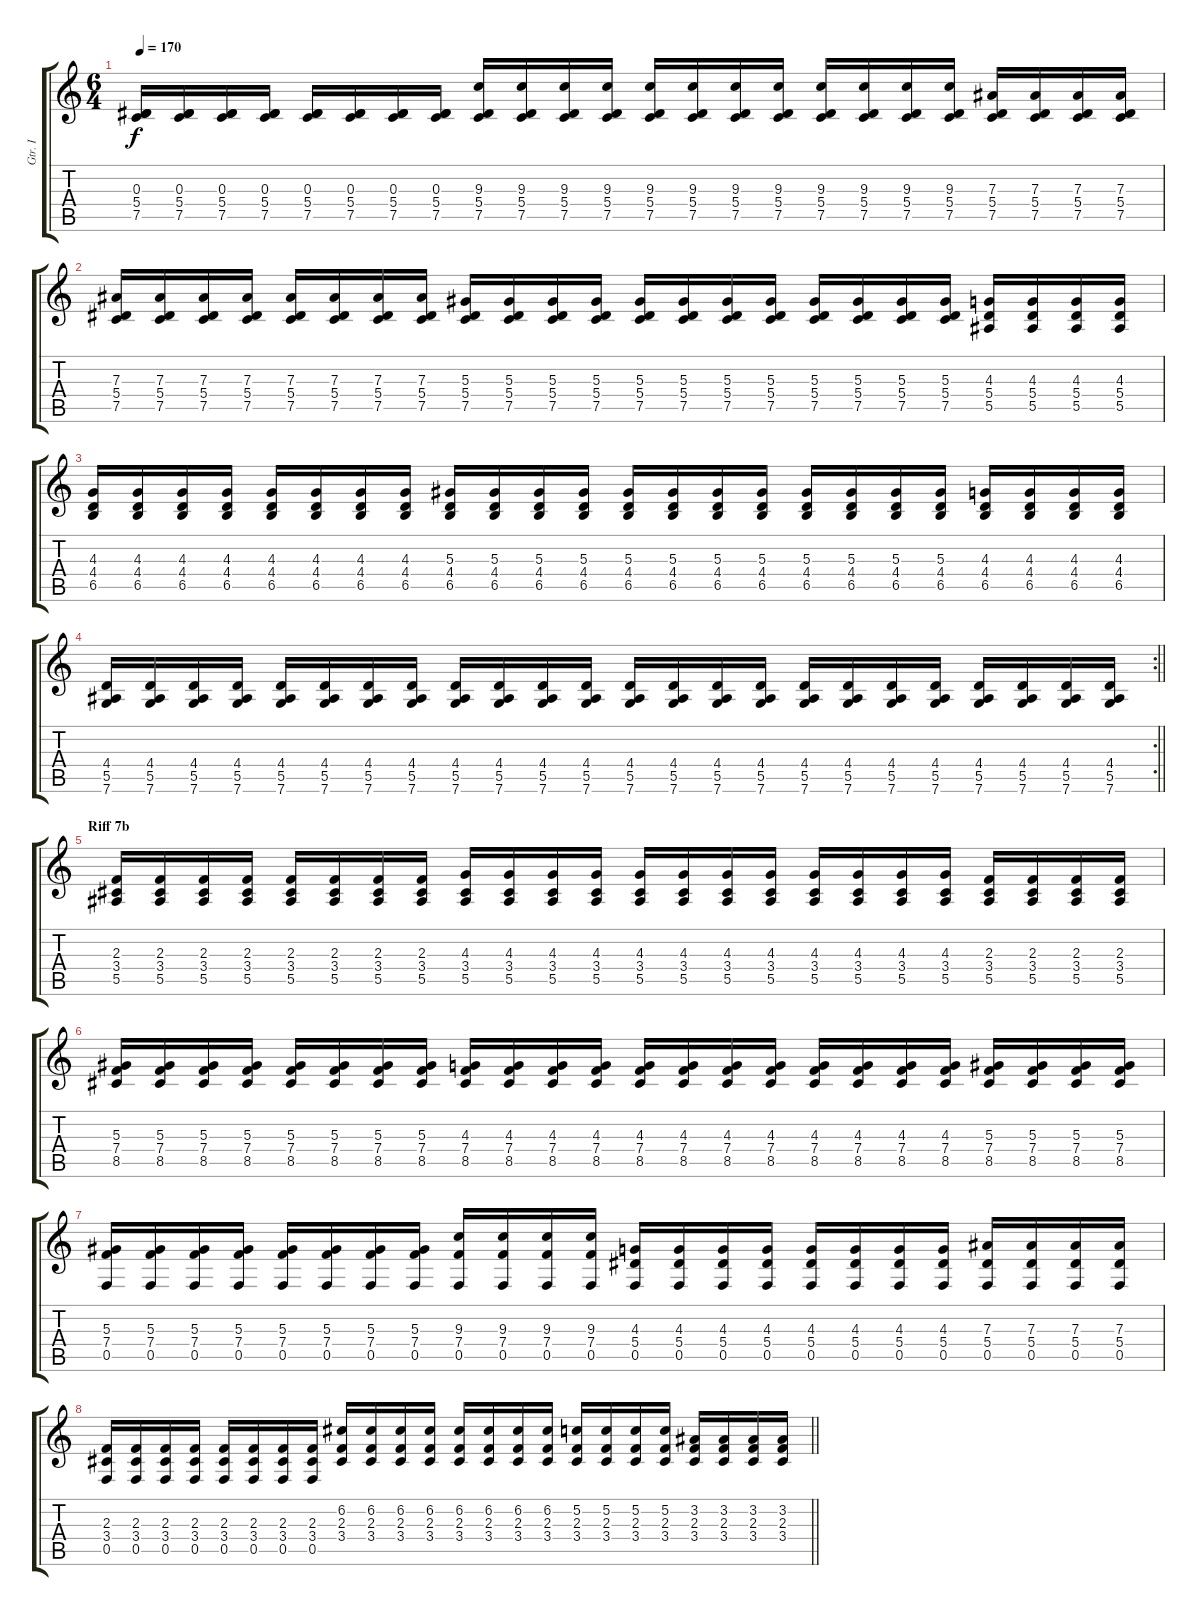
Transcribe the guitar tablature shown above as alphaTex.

\track ("Gtr. I" "Gtr. I") {instrument overdrivenguitar}
\staff {score tabs}
\tuning (C4 G3 Eb3 Bb2 F2 C2) {hide}
\ts (6 4)
\tempo 170
\clef g2
\ks c
(0.3 5.4 7.5).16{dy f} (0.3 5.4 7.5).16 (0.3 5.4 7.5).16 (0.3 5.4 7.5).16 (0.3 5.4 7.5).16 (0.3 5.4 7.5).16 (0.3 5.4 7.5).16 (0.3 5.4 7.5).16 (9.3 5.4 7.5).16 (9.3 5.4 7.5).16 (9.3 5.4 7.5).16 (9.3 5.4 7.5).16 (9.3 5.4 7.5).16 (9.3 5.4 7.5).16 (9.3 5.4 7.5).16 (9.3 5.4 7.5).16 (9.3 5.4 7.5).16 (9.3 5.4 7.5).16 (9.3 5.4 7.5).16 (9.3 5.4 7.5).16 (7.3 5.4 7.5).16 (7.3 5.4 7.5).16 (7.3 5.4 7.5).16 (7.3 5.4 7.5).16 |
(7.3 5.4 7.5).16 (7.3 5.4 7.5).16 (7.3 5.4 7.5).16 (7.3 5.4 7.5).16 (7.3 5.4 7.5).16 (7.3 5.4 7.5).16 (7.3 5.4 7.5).16 (7.3 5.4 7.5).16 (5.3 5.4 7.5).16 (5.3 5.4 7.5).16 (5.3 5.4 7.5).16 (5.3 5.4 7.5).16 (5.3 5.4 7.5).16 (5.3 5.4 7.5).16 (5.3 5.4 7.5).16 (5.3 5.4 7.5).16 (5.3 5.4 7.5).16 (5.3 5.4 7.5).16 (5.3 5.4 7.5).16 (5.3 5.4 7.5).16 (4.3 5.4 5.5).16 (4.3 5.4 5.5).16 (4.3 5.4 5.5).16 (4.3 5.4 5.5).16 |
(4.3 4.4 6.5).16 (4.3 4.4 6.5).16 (4.3 4.4 6.5).16 (4.3 4.4 6.5).16 (4.3 4.4 6.5).16 (4.3 4.4 6.5).16 (4.3 4.4 6.5).16 (4.3 4.4 6.5).16 (5.3 4.4 6.5).16 (5.3 4.4 6.5).16 (5.3 4.4 6.5).16 (5.3 4.4 6.5).16 (5.3 4.4 6.5).16 (5.3 4.4 6.5).16 (5.3 4.4 6.5).16 (5.3 4.4 6.5).16 (5.3 4.4 6.5).16 (5.3 4.4 6.5).16 (5.3 4.4 6.5).16 (5.3 4.4 6.5).16 (4.3 4.4 6.5).16 (4.3 4.4 6.5).16 (4.3 4.4 6.5).16 (4.3 4.4 6.5).16 |
\rc 2
\barLineRight lightlight
(4.4 5.5 7.6).16 (4.4 5.5 7.6).16 (4.4 5.5 7.6).16 (4.4 5.5 7.6).16 (4.4 5.5 7.6).16 (4.4 5.5 7.6).16 (4.4 5.5 7.6).16 (4.4 5.5 7.6).16 (4.4 5.5 7.6).16 (4.4 5.5 7.6).16 (4.4 5.5 7.6).16 (4.4 5.5 7.6).16 (4.4 5.5 7.6).16 (4.4 5.5 7.6).16 (4.4 5.5 7.6).16 (4.4 5.5 7.6).16 (4.4 5.5 7.6).16 (4.4 5.5 7.6).16 (4.4 5.5 7.6).16 (4.4 5.5 7.6).16 (4.4 5.5 7.6).16 (4.4 5.5 7.6).16 (4.4 5.5 7.6).16 (4.4 5.5 7.6).16 |
\section ("" "Riff 7b")
(2.3 3.4 5.5).16 (2.3 3.4 5.5).16 (2.3 3.4 5.5).16 (2.3 3.4 5.5).16 (2.3 3.4 5.5).16 (2.3 3.4 5.5).16 (2.3 3.4 5.5).16 (2.3 3.4 5.5).16 (4.3 3.4 5.5).16 (4.3 3.4 5.5).16 (4.3 3.4 5.5).16 (4.3 3.4 5.5).16 (4.3 3.4 5.5).16 (4.3 3.4 5.5).16 (4.3 3.4 5.5).16 (4.3 3.4 5.5).16 (4.3 3.4 5.5).16 (4.3 3.4 5.5).16 (4.3 3.4 5.5).16 (4.3 3.4 5.5).16 (2.3 3.4 5.5).16 (2.3 3.4 5.5).16 (2.3 3.4 5.5).16 (2.3 3.4 5.5).16 |
(5.3 7.4 8.5).16 (5.3 7.4 8.5).16 (5.3 7.4 8.5).16 (5.3 7.4 8.5).16 (5.3 7.4 8.5).16 (5.3 7.4 8.5).16 (5.3 7.4 8.5).16 (5.3 7.4 8.5).16 (4.3 7.4 8.5).16 (4.3 7.4 8.5).16 (4.3 7.4 8.5).16 (4.3 7.4 8.5).16 (4.3 7.4 8.5).16 (4.3 7.4 8.5).16 (4.3 7.4 8.5).16 (4.3 7.4 8.5).16 (4.3 7.4 8.5).16 (4.3 7.4 8.5).16 (4.3 7.4 8.5).16 (4.3 7.4 8.5).16 (5.3 7.4 8.5).16 (5.3 7.4 8.5).16 (5.3 7.4 8.5).16 (5.3 7.4 8.5).16 |
(5.3 7.4 0.5).16 (5.3 7.4 0.5).16 (5.3 7.4 0.5).16 (5.3 7.4 0.5).16 (5.3 7.4 0.5).16 (5.3 7.4 0.5).16 (5.3 7.4 0.5).16 (5.3 7.4 0.5).16 (9.3 7.4 0.5).16 (9.3 7.4 0.5).16 (9.3 7.4 0.5).16 (9.3 7.4 0.5).16 (4.3 5.4 0.5).16 (4.3 5.4 0.5).16 (4.3 5.4 0.5).16 (4.3 5.4 0.5).16 (4.3 5.4 0.5).16 (4.3 5.4 0.5).16 (4.3 5.4 0.5).16 (4.3 5.4 0.5).16 (7.3 5.4 0.5).16 (7.3 5.4 0.5).16 (7.3 5.4 0.5).16 (7.3 5.4 0.5).16 |
\barLineRight lightlight
(2.3 3.4 0.5).16 (2.3 3.4 0.5).16 (2.3 3.4 0.5).16 (2.3 3.4 0.5).16 (2.3 3.4 0.5).16 (2.3 3.4 0.5).16 (2.3 3.4 0.5).16 (2.3 3.4 0.5).16 (6.2 2.3 3.4).16 (6.2 2.3 3.4).16 (6.2 2.3 3.4).16 (6.2 2.3 3.4).16 (6.2 2.3 3.4).16 (6.2 2.3 3.4).16 (6.2 2.3 3.4).16 (6.2 2.3 3.4).16 (5.2 2.3 3.4).16 (5.2 2.3 3.4).16 (5.2 2.3 3.4).16 (5.2 2.3 3.4).16 (3.2 2.3 3.4).16 (3.2 2.3 3.4).16 (3.2 2.3 3.4).16 (3.2 2.3 3.4).16
